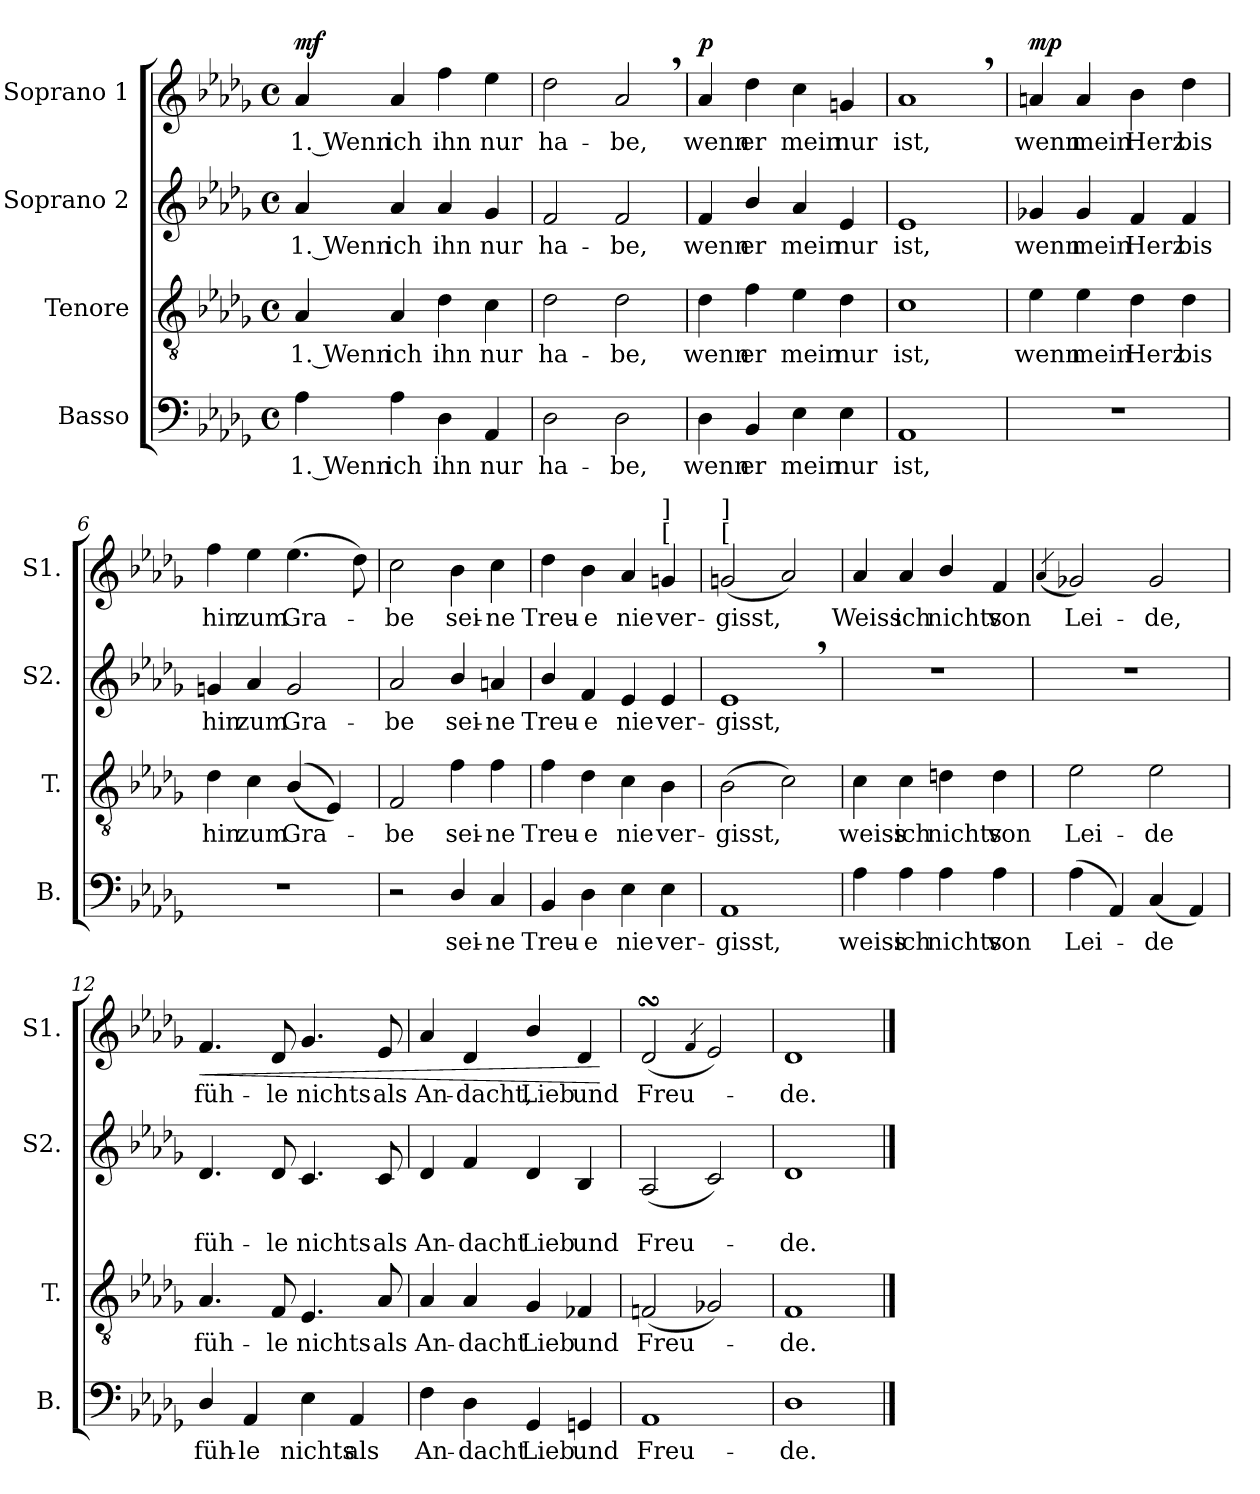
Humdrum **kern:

**kern	**text	**kern	**text	**kern	**text	**text	**kern	**text	**dynam
*part4	*part4	*part3	*part3	*part2	*part2	*part2	*part1	*part1	*part1
*staff4	*staff4	*staff3	*staff3	*staff2	*staff2	*staff2	*staff1	*staff1	*staff1
*I"Basso	*	*I"Tenore	*	*I"Soprano 2	*	*	*I"Soprano 1	*	*
*I'B.	*	*I'T.	*	*I'S2.	*	*	*I'S1.	*	*
*clefF4	*	*clefGv2	*	*clefG2	*	*	*clefG2	*	*
*k[b-e-a-d-g-]	*	*k[b-e-a-d-g-]	*	*k[b-e-a-d-g-]	*	*	*k[b-e-a-d-g-]	*	*
*M4/4	*	*M4/4	*	*M4/4	*	*	*M4/4	*	*
*met(c)	*	*met(c)	*	*met(c)	*	*	*met(c)	*	*
*MM120	*	*MM120	*	*MM120	*	*	*MM120	*	*
=1	=1	=1	=1	=1	=1	=1	=1	=1	=1
!	!LO:LY:b	!	!LO:LY:b	!	!LO:LY:b	!	!	!LO:LY:b	!LO:DY:a
4A-\	1. Wenn	4A-/	1. Wenn	4a-/	1. Wenn	.	4a-/	1. Wenn	mf
!	!LO:LY:b	!	!LO:LY:b	!	!LO:LY:b	!	!	!LO:LY:b	!
4A-\	ich	4A-/	ich	4a-/	ich	.	4a-/	ich	.
!	!LO:LY:b	!	!LO:LY:b	!	!LO:LY:b	!	!	!LO:LY:b	!
4D-\	ihn	4d-\	ihn	4a-/	ihn	.	4ff\	ihn	.
!	!LO:LY:b	!	!LO:LY:b	!	!LO:LY:b	!	!	!LO:LY:b	!
4AA-/	nur	4c\	nur	4g-/	nur	.	4ee-\	nur	.
=2	=2	=2	=2	=2	=2	=2	=2	=2	=2
!	!LO:LY:b	!	!LO:LY:b	!	!LO:LY:b	!	!	!LO:LY:b	!
2D-\	ha-	2d-\	ha-	2f/	ha-	.	2dd-\	ha-	.
!	!LO:LY:b	!	!LO:LY:b	!	!LO:LY:b	!	!	!LO:LY:b	!
2D-\	-be,	2d-\	-be,	2f/	-be,	.	2a-,/	-be,	.
=3	=3	=3	=3	=3	=3	=3	=3	=3	=3
!	!LO:LY:b	!	!LO:LY:b	!	!LO:LY:b	!	!	!LO:LY:b	!LO:DY:a
4D-\	wenn	4d-\	wenn	4f/	wenn	.	4a-/	wenn	p
!	!LO:LY:b	!	!LO:LY:b	!	!LO:LY:b	!	!	!LO:LY:b	!
4BB-/	er	4f\	er	4b-/	er	.	4dd-\	er	.
!	!LO:LY:b	!	!LO:LY:b	!	!LO:LY:b	!	!	!LO:LY:b	!
4E-\	mein	4e-\	mein	4a-/	mein	.	4cc\	mein	.
!	!LO:LY:b	!	!LO:LY:b	!	!LO:LY:b	!	!	!LO:LY:b	!
4E-\	nur	4d-\	nur	4e-/	nur	.	4gn/	nur	.
=4	=4	=4	=4	=4	=4	=4	=4	=4	=4
!	!LO:LY:b	!	!LO:LY:b	!	!LO:LY:b	!	!	!LO:LY:b	!
1AA-	ist,	1c	ist,	1e-	ist,	.	1a-,	ist,	.
=5	=5	=5	=5	=5	=5	=5	=5	=5	=5
!	!	!	!LO:LY:b	!	!LO:LY:b	!	!	!LO:LY:b	!LO:DY:a
1r	.	4e-\	wenn	4g-X/	wenn	.	4an/	wenn	mp
!	!	!	!LO:LY:b	!	!LO:LY:b	!	!	!LO:LY:b	!
.	.	4e-\	mein	4g-/	mein	.	4a/	mein	.
!	!	!	!LO:LY:b	!	!LO:LY:b	!	!	!LO:LY:b	!
.	.	4d-\	Herz	4f/	Herz	.	4b-\	Herz	.
!	!	!	!LO:LY:b	!	!LO:LY:b	!	!	!LO:LY:b	!
.	.	4d-\	bis	4f/	bis	.	4dd-\	bis	.
!!LO:LB:g=z
=6	=6	=6	=6	=6	=6	=6	=6	=6	=6
!	!	!	!LO:LY:b	!	!LO:LY:b	!	!	!LO:LY:b	!
1r	.	4d-\	hin	4gn/	hin	.	4ff\	hin	.
!	!	!	!LO:LY:b	!	!LO:LY:b	!	!	!LO:LY:b	!
.	.	4c\	zum	4a-/	zum	.	4ee-\	zum	.
!	!	!	!LO:LY:b	!	!LO:LY:b	!	!	!LO:LY:b	!
.	.	(<(<4B-/	Gra-	2g/	Gra-	.	(>4.ee-\	Gra-	.
.	.	4E-/))	.	.	.	.	.	.	.
.	.	.	.	.	.	.	8dd-\)	.	.
=7	=7	=7	=7	=7	=7	=7	=7	=7	=7
!	!	!	!LO:LY:b	!	!LO:LY:b	!	!	!LO:LY:b	!
2r	.	2F/	-be	2a-/	-be	.	2cc\	-be	.
!	!LO:LY:b	!	!LO:LY:b	!	!LO:LY:b	!	!	!LO:LY:b	!
4D-/	sei-	4f\	sei-	4b-/	sei-	.	4b-\	sei-	.
!	!LO:LY:b	!	!LO:LY:b	!	!LO:LY:b	!	!	!LO:LY:b	!
4C/	-ne	4f\	-ne	4an/	-ne	.	4cc\	-ne	.
=8	=8	=8	=8	=8	=8	=8	=8	=8	=8
!	!LO:LY:b	!	!LO:LY:b	!	!LO:LY:b	!	!	!LO:LY:b	!
4BB-/	Treu-	4f\	Treu-	4b-/	Treu-	.	4dd-\	Treu-	.
!	!LO:LY:b	!	!LO:LY:b	!	!LO:LY:b	!	!	!LO:LY:b	!
4D-\	-e	4d-\	-e	4f/	-e	.	4b-\	-e	.
!	!LO:LY:b	!	!LO:LY:b	!	!LO:LY:b	!	!	!LO:LY:b	!
4E-\	nie	4c\	nie	4e-/	nie	.	4a-/	nie	.
!	!	!	!	!	!	!	!LO:TX:a:t=[	!	!
!	!	!	!	!	!	!	!LO:TX:a:t=]	!	!
!	!LO:LY:b	!	!LO:LY:b	!	!LO:LY:b	!	!	!LO:LY:b	!
4E-\	ver-	4B-\	ver-	4e-/	ver-	.	4gn/	ver-	.
=9	=9	=9	=9	=9	=9	=9	=9	=9	=9
!	!	!	!	!	!	!	!LO:TX:a:t=[	!	!
!	!	!	!	!	!	!	!LO:TX:a:t=]	!	!
!	!LO:LY:b	!	!LO:LY:b	!	!LO:LY:b	!	!	!LO:LY:b	!
1AA-	-gisst,	(>2B-\	-gisst,	1e-,	-gisst,	.	(<2gn/	-gisst,	.
.	.	2c\)	.	.	.	.	2a-/)	.	.
=10	=10	=10	=10	=10	=10	=10	=10	=10	=10
!	!LO:LY:b	!	!LO:LY:b	!	!	!	!	!LO:LY:b	!
4A-\	weiss	4c\	weiss	1r	.	.	4a-/	Weiss	.
!	!LO:LY:b	!	!LO:LY:b	!	!	!	!	!LO:LY:b	!
4A-\	ich	4c\	ich	.	.	.	4a-/	ich	.
!	!LO:LY:b	!	!LO:LY:b	!	!	!	!	!LO:LY:b	!
4A-\	nichts	4dn\	nichts	.	.	.	4b-/	nichts	.
!	!LO:LY:b	!	!LO:LY:b	!	!	!	!	!LO:LY:b	!
4A-\	von	4d\	von	.	.	.	4f/	von	.
!!LO:LB:g=z
=11	=11	=11	=11	=11	=11	=11	=11	=11	=11
.	.	.	.	.	.	.	(<4qa-/	.	.
!	!LO:LY:b	!	!LO:LY:b	!	!	!	!	!LO:LY:b	!
(>4A-\	Lei-	2e-\	Lei-	1r	.	.	2g-X/)	Lei-	.
4AA-/)	.	.	.	.	.	.	.	.	.
!	!LO:LY:b	!	!LO:LY:b	!	!	!	!	!LO:LY:b	!
(<4C/	-de	2e-\	-de	.	.	.	2g-/	-de,	.
4AA-/)	.	.	.	.	.	.	.	.	.
=12	=12	=12	=12	=12	=12	=12	=12	=12	=12
!	!LO:LY:b	!	!LO:LY:b	!	!LO:LY:b	!LO:LY:b	!	!LO:LY:b	!LO:HP:b
4D-/	füh-	4.A-/	füh-	4.d-/	.	füh-	4.f/	füh-	<
!	!LO:LY:b	!	!	!	!	!	!	!	!
4AA-/	-le	.	.	.	.	.	.	.	.
!	!	!	!LO:LY:b	!	!	!LO:LY:b	!	!LO:LY:b	!
.	.	8F/	-le	8d-/	.	-le	8d-/	-le	.
*	*	*	*	*	*	*	*MM117	*	*
!	!LO:LY:b	!	!LO:LY:b	!	!	!LO:LY:b	!	!LO:LY:b	!
4E-\	nichts	4.E-/	nichts	4.c/	.	nichts	4.g-/	nichts	.
!	!LO:LY:b	!	!	!	!	!	!	!	!
4AA-/	als	.	.	.	.	.	.	.	.
!	!	!	!LO:LY:b	!	!	!LO:LY:b	!	!LO:LY:b	!
.	.	8A-/	als	8c/	.	als	8e-/	als	.
=13	=13	=13	=13	=13	=13	=13	=13	=13	=13
*	*	*	*	*	*	*	*MM114	*	*
!	!LO:LY:b	!	!LO:LY:b	!	!	!LO:LY:b	!	!LO:LY:b	!
4F\	An-	4A-/	An-	4d-/	.	An-	4a-/	An-	.
!	!LO:LY:b	!	!LO:LY:b	!	!	!LO:LY:b	!	!LO:LY:b	!
4D-\	-dacht	4A-/	-dacht	4f/	.	-dacht	4d-/	-dacht,	.
*	*	*	*	*	*	*	*MM111	*	*
!	!LO:LY:b	!	!LO:LY:b	!	!	!LO:LY:b	!	!LO:LY:b	!
4GG-/	Lieb	4G-/	Lieb	4d-/	.	Lieb	4b-/	Lieb	.
!	!LO:LY:b	!	!LO:LY:b	!	!	!LO:LY:b	!	!LO:LY:b	!
4GGn/	und	4F-X/	und	4B-/	.	und	4d-/	und	.
.	.	.	.	.	.	.	.	.	[
=14	=14	=14	=14	=14	=14	=14	=14	=14	=14
*	*	*	*	*	*	*	*MM108	*	*
!	!LO:LY:b	!	!LO:LY:b	!	!	!LO:LY:b	!	!LO:LY:b	!
1AA-	Freu-	(<2Fn/	Freu-	(<2A-/	.	Freu-	(<2d-sSSs/	Freu-	.
.	.	.	.	.	.	.	4qf/	.	.
.	.	2G-X/)	.	2c/)	.	.	2e-/)	.	.
=15	=15	=15	=15	=15	=15	=15	=15	=15	=15
!	!LO:LY:b	!	!LO:LY:b	!	!	!LO:LY:b	!	!LO:LY:b	!
1D-	-de.	1F	-de.	1d-	.	-de.	1d-	-de.	.
==	==	==	==	==	==	==	==	==	==
*-	*-	*-	*-	*-	*-	*-	*-	*-	*-
